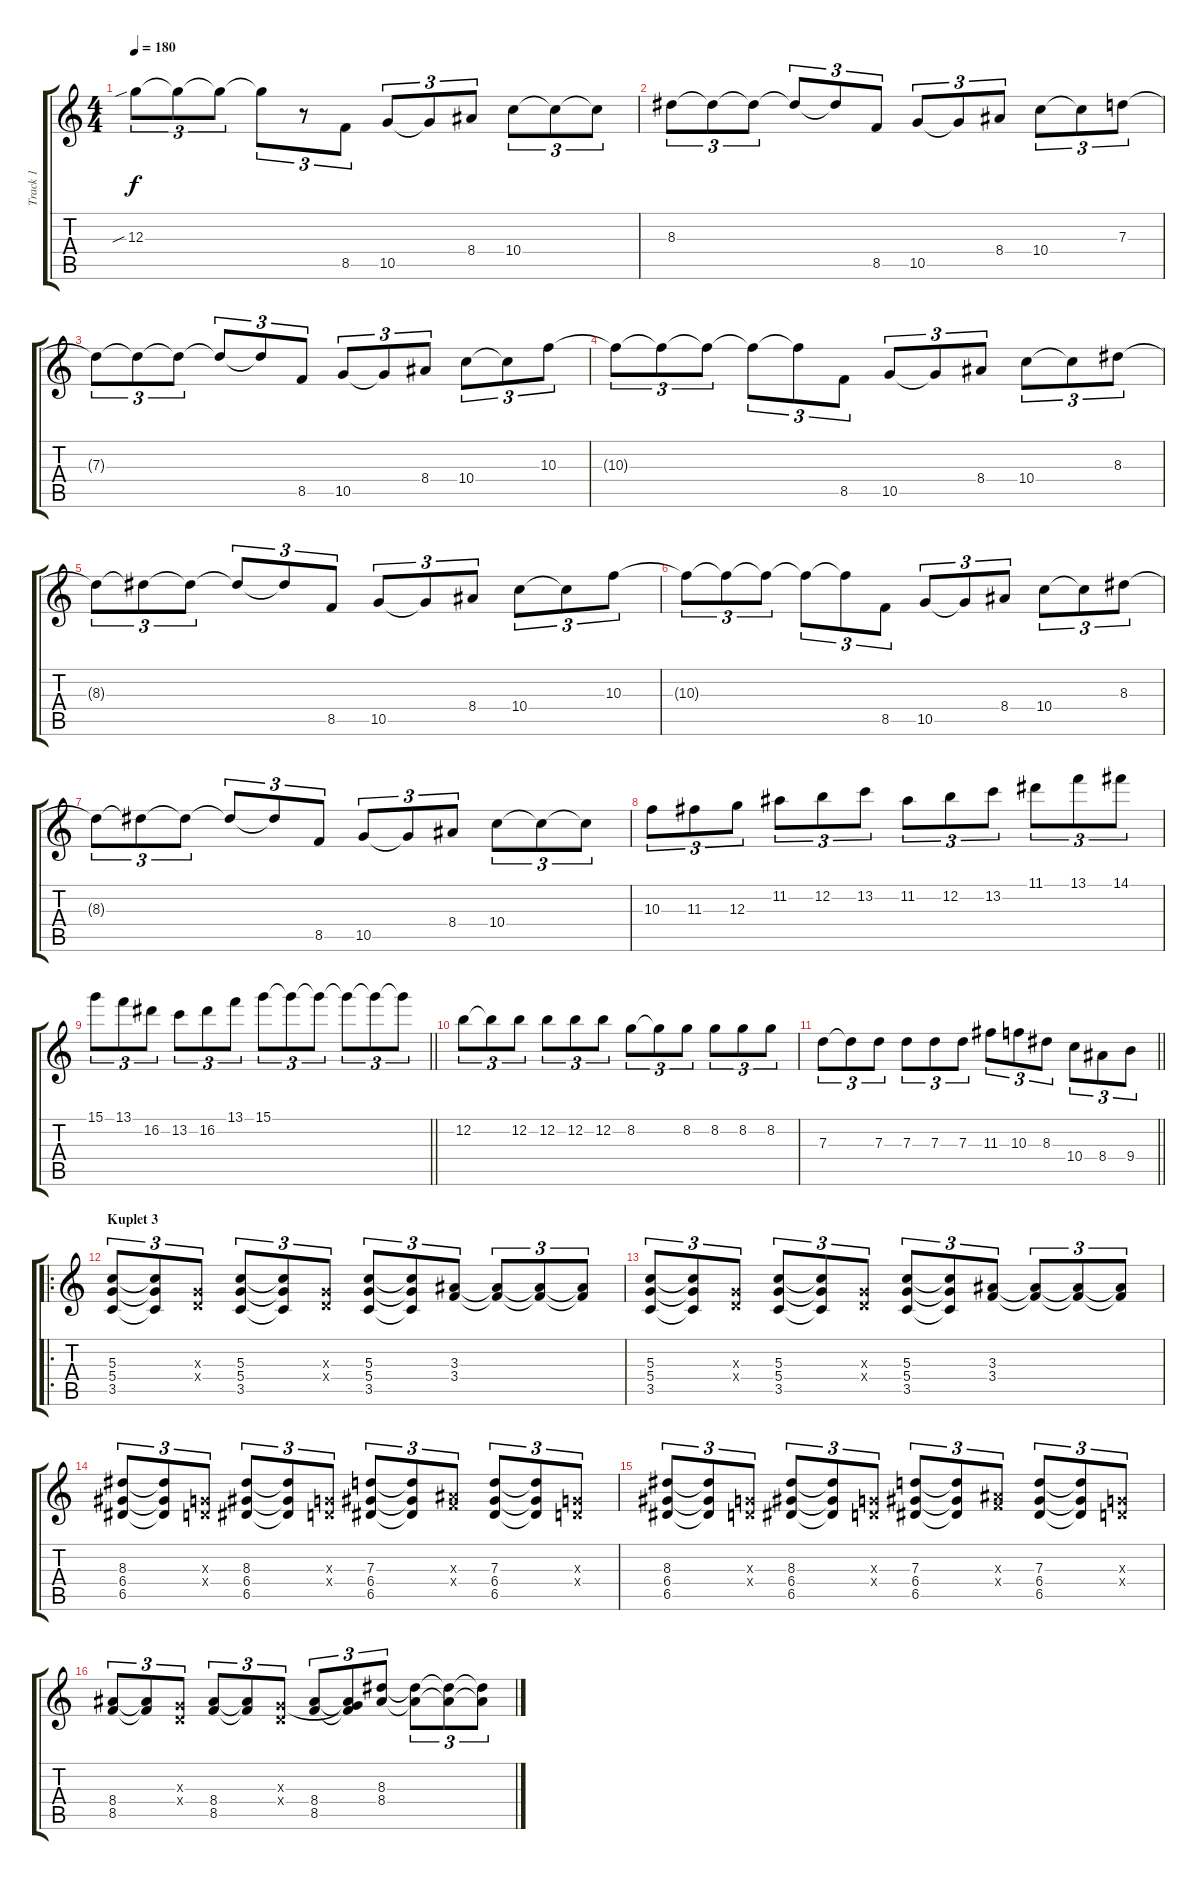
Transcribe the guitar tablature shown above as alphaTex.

\track ("Track 1" "Track 1") {instrument acousticguitarsteel}
\staff {score tabs}
\tuning (E4 B3 G3 D3 A2 E2) {hide}
\ts (4 4)
\tempo 180
\clef g2
\ks c
12.3{sib}.8{tu (3 2) dy f} 12.3{t}.8{tu (3 2)} 12.3{t}.8{tu (3 2)} 12.3{t}.8{tu (3 2)} r.8{tu (3 2)} 8.5.8{tu (3 2)} 10.5.8{tu (3 2)} 10.5{t}.8{tu (3 2)} 8.4.8{tu (3 2)} 10.4.8{tu (3 2)} 10.4{t}.8{tu (3 2)} 10.4{t}.8{tu (3 2)} |
8.3.8{tu (3 2)} 8.3{t}.8{tu (3 2)} 8.3{t}.8{tu (3 2)} 8.3{t}.8{tu (3 2)} 8.3{t}.8{tu (3 2)} 8.5.8{tu (3 2)} 10.5.8{tu (3 2)} 10.5{t}.8{tu (3 2)} 8.4.8{tu (3 2)} 10.4.8{tu (3 2)} 10.4{t}.8{tu (3 2)} 7.3.8{tu (3 2)} |
7.3{t}.8{tu (3 2)} 7.3{t}.8{tu (3 2)} 7.3{t}.8{tu (3 2)} 7.3{t}.8{tu (3 2)} 7.3{t}.8{tu (3 2)} 8.5.8{tu (3 2)} 10.5.8{tu (3 2)} 10.5{t}.8{tu (3 2)} 8.4.8{tu (3 2)} 10.4.8{tu (3 2)} 10.4{t}.8{tu (3 2)} 10.3.8{tu (3 2)} |
10.3{t}.8{tu (3 2)} 10.3{t}.8{tu (3 2)} 10.3{t}.8{tu (3 2)} 10.3{t}.8{tu (3 2)} 10.3{t}.8{tu (3 2)} 8.5.8{tu (3 2)} 10.5.8{tu (3 2)} 10.5{t}.8{tu (3 2)} 8.4.8{tu (3 2)} 10.4.8{tu (3 2)} 10.4{t}.8{tu (3 2)} 8.3.8{tu (3 2)} |
8.3{t}.8{tu (3 2)} 8.3{t}.8{tu (3 2)} 8.3{t}.8{tu (3 2)} 8.3{t}.8{tu (3 2)} 8.3{t}.8{tu (3 2)} 8.5.8{tu (3 2)} 10.5.8{tu (3 2)} 10.5{t}.8{tu (3 2)} 8.4.8{tu (3 2)} 10.4.8{tu (3 2)} 10.4{t}.8{tu (3 2)} 10.3.8{tu (3 2)} |
10.3{t}.8{tu (3 2)} 10.3{t}.8{tu (3 2)} 10.3{t}.8{tu (3 2)} 10.3{t}.8{tu (3 2)} 10.3{t}.8{tu (3 2)} 8.5.8{tu (3 2)} 10.5.8{tu (3 2)} 10.5{t}.8{tu (3 2)} 8.4.8{tu (3 2)} 10.4.8{tu (3 2)} 10.4{t}.8{tu (3 2)} 8.3.8{tu (3 2)} |
8.3{t}.8{tu (3 2)} 8.3{t}.8{tu (3 2)} 8.3{t}.8{tu (3 2)} 8.3{t}.8{tu (3 2)} 8.3{t}.8{tu (3 2)} 8.5.8{tu (3 2)} 10.5.8{tu (3 2)} 10.5{t}.8{tu (3 2)} 8.4.8{tu (3 2)} 10.4.8{tu (3 2)} 10.4{t}.8{tu (3 2)} 10.4{t}.8{tu (3 2)} |
10.3.8{tu (3 2)} 11.3.8{tu (3 2)} 12.3.8{tu (3 2)} 11.2.8{tu (3 2)} 12.2.8{tu (3 2)} 13.2.8{tu (3 2)} 11.2.8{tu (3 2)} 12.2.8{tu (3 2)} 13.2.8{tu (3 2)} 11.1.8{tu (3 2)} 13.1.8{tu (3 2)} 14.1.8{tu (3 2)} |
\barLineRight lightlight
15.1.8{tu (3 2)} 13.1.8{tu (3 2)} 16.2.8{tu (3 2)} 13.2.8{tu (3 2)} 16.2.8{tu (3 2)} 13.1.8{tu (3 2)} 15.1.8{tu (3 2)} 15.1{t}.8{tu (3 2)} 15.1{t}.8{tu (3 2)} 15.1{t}.8{tu (3 2)} 15.1{t}.8{tu (3 2)} 15.1{t}.8{tu (3 2)} |
12.2.8{tu (3 2)} 12.2{t}.8{tu (3 2)} 12.2.8{tu (3 2)} 12.2.8{tu (3 2)} 12.2.8{tu (3 2)} 12.2.8{tu (3 2)} 8.2.8{tu (3 2)} 8.2{t}.8{tu (3 2)} 8.2.8{tu (3 2)} 8.2.8{tu (3 2)} 8.2.8{tu (3 2)} 8.2.8{tu (3 2)} |
\barLineRight lightlight
7.3.8{tu (3 2)} 7.3{t}.8{tu (3 2)} 7.3.8{tu (3 2)} 7.3.8{tu (3 2)} 7.3.8{tu (3 2)} 7.3.8{tu (3 2)} 11.3.8{tu (3 2)} 10.3.8{tu (3 2)} 8.3.8{tu (3 2)} 10.4.8{tu (3 2)} 8.4.8{tu (3 2)} 9.4.8{tu (3 2)} |
\ro
\section ("" "Kuplet 3")
(5.3 5.4 3.5).8{tu (3 2)} (5.3{t} 5.4{t} 3.5{t}).8{tu (3 2)} (0.3{x} 0.4{x}).8{tu (3 2)} (5.3 5.4 3.5).8{tu (3 2)} (5.3{t} 5.4{t} 3.5{t}).8{tu (3 2)} (0.3{x} 0.4{x}).8{tu (3 2)} (5.3 5.4 3.5).8{tu (3 2)} (5.3{t} 5.4{t} 3.5{t}).8{tu (3 2)} (3.3 3.4).8{tu (3 2)} (3.3{t} 3.4{t}).8{tu (3 2)} (3.3{t} 3.4{t}).8{tu (3 2)} (3.3{t} 3.4{t}).8{tu (3 2)} |
(5.3 5.4 3.5).8{tu (3 2)} (5.3{t} 5.4{t} 3.5{t}).8{tu (3 2)} (0.3{x} 0.4{x}).8{tu (3 2)} (5.3 5.4 3.5).8{tu (3 2)} (5.3{t} 5.4{t} 3.5{t}).8{tu (3 2)} (0.3{x} 0.4{x}).8{tu (3 2)} (5.3 5.4 3.5).8{tu (3 2)} (5.3{t} 5.4{t} 3.5{t}).8{tu (3 2)} (3.3 3.4).8{tu (3 2)} (3.3{t} 3.4{t}).8{tu (3 2)} (3.3{t} 3.4{t}).8{tu (3 2)} (3.3{t} 3.4{t}).8{tu (3 2)} |
(8.3 6.4 6.5).8{tu (3 2)} (8.3{t} 6.4{t} 6.5{t}).8{tu (3 2)} (0.3{x} 0.4{x}).8{tu (3 2)} (8.3 6.4 6.5).8{tu (3 2)} (8.3{t} 6.4{t} 6.5{t}).8{tu (3 2)} (0.3{x} 0.4{x}).8{tu (3 2)} (7.3 6.4 6.5).8{tu (3 2)} (7.3{t} 6.4{t} 6.5{t}).8{tu (3 2)} (3.3{x} 3.4{x}).8{tu (3 2)} (7.3 6.4 6.5).8{tu (3 2)} (7.3{t} 6.4{t} 6.5{t}).8{tu (3 2)} (0.3{x} 0.4{x}).8{tu (3 2)} |
(8.3 6.4 6.5).8{tu (3 2)} (8.3{t} 6.4{t} 6.5{t}).8{tu (3 2)} (0.3{x} 0.4{x}).8{tu (3 2)} (8.3 6.4 6.5).8{tu (3 2)} (8.3{t} 6.4{t} 6.5{t}).8{tu (3 2)} (0.3{x} 0.4{x}).8{tu (3 2)} (7.3 6.4 6.5).8{tu (3 2)} (7.3{t} 6.4{t} 6.5{t}).8{tu (3 2)} (3.3{x} 3.4{x}).8{tu (3 2)} (7.3 6.4 6.5).8{tu (3 2)} (7.3{t} 6.4{t} 6.5{t}).8{tu (3 2)} (0.3{x} 0.4{x}).8{tu (3 2)} |
(8.4 8.5).8{tu (3 2)} (8.4{t} 8.5{t}).8{tu (3 2)} (0.3{x} 0.4{x}).8{tu (3 2)} (8.4 8.5).8{tu (3 2)} (8.4{t} 8.5{t}).8{tu (3 2)} (0.3{x} 0.4{x}).8{tu (3 2)} (8.4 8.5).8{tu (3 2)} (0.3{t} 8.4{t} 8.5{t}).8{tu (3 2)} (8.3 8.4).8{tu (3 2)} (8.3{t} 8.4{t}).8{tu (3 2)} (8.3{t} 8.4{t}).8{tu (3 2)} (8.3{t} 8.4{t}).8{tu (3 2)}
